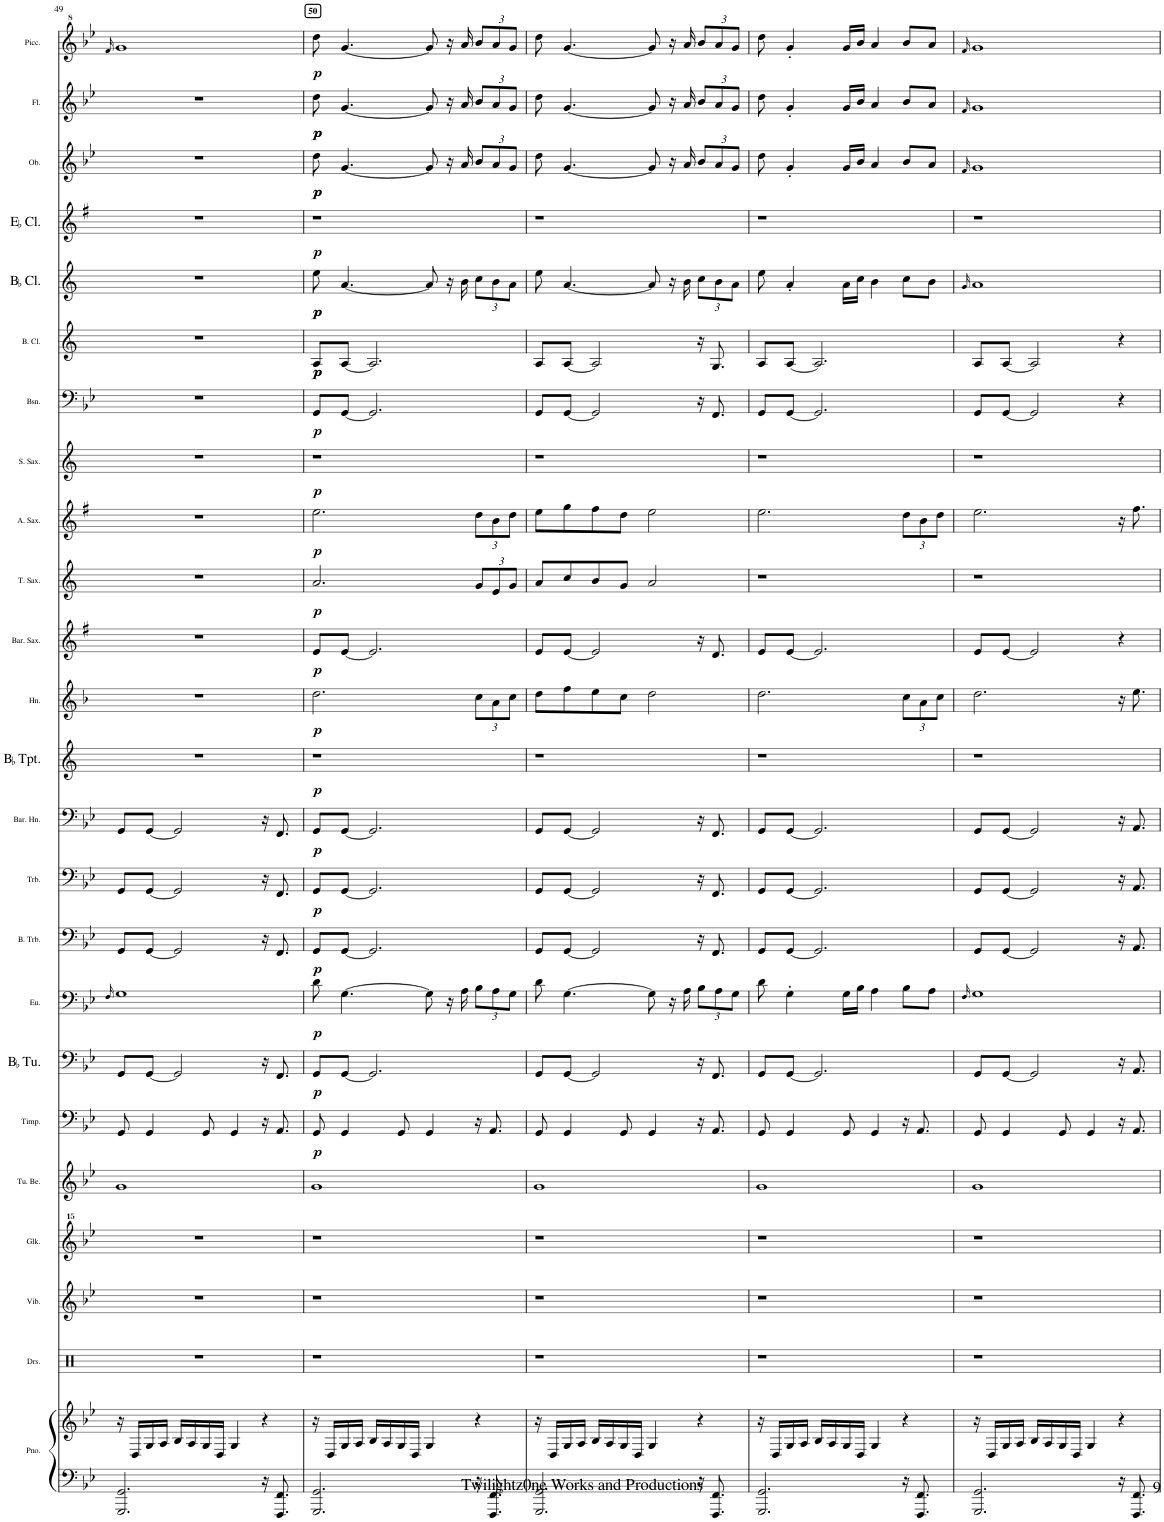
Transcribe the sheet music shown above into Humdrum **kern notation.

**kern	**kern	**kern	**kern	**kern	**kern	**kern	**dynam	**kern	**dynam	**kern	**dynam	**kern	**dynam	**kern	**dynam	**kern	**dynam	**kern	**dynam	**kern	**dynam	**kern	**dynam	**kern	**dynam	**kern	**dynam	**kern	**dynam	**kern	**dynam	**kern	**dynam	**kern	**dynam	**kern	**dynam	**kern	**dynam	**kern	**dynam	**kern	**dynam
*part24	*part24	*part23	*part22	*part21	*part20	*part19	*part19	*part18	*part18	*part17	*part17	*part16	*part16	*part15	*part15	*part14	*part14	*part13	*part13	*part12	*part12	*part11	*part11	*part10	*part10	*part9	*part9	*part8	*part8	*part7	*part7	*part6	*part6	*part5	*part5	*part4	*part4	*part3	*part3	*part2	*part2	*part1	*part1
*staff25	*staff24	*staff23	*staff22	*staff21	*staff20	*staff19	*staff19	*staff18	*staff18	*staff17	*staff17	*staff16	*staff16	*staff15	*staff15	*staff14	*staff14	*staff13	*staff13	*staff12	*staff12	*staff11	*staff11	*staff10	*staff10	*staff9	*staff9	*staff8	*staff8	*staff7	*staff7	*staff6	*staff6	*staff5	*staff5	*staff4	*staff4	*staff3	*staff3	*staff2	*staff2	*staff1	*staff1
*I"Piano	*	*I"Drumset	*I"Vibraphone	*I"Glockenspiel	*I"Tubular Bells	*I"Timpani	*	*I"BaccidentalFlat Tuba	*	*I"Euphonium	*	*I"Bass Trombone	*	*I"Trombone	*	*I"Baritone Horn	*	*I"BaccidentalFlat Trumpet	*	*I"Horn	*	*I"Baritone Saxophone	*	*I"Tenor Saxophone	*	*I"Alto Saxophone	*	*I"Soprano Saxophone	*	*I"Bassoon	*	*I"Bass Clarinet	*	*I"BaccidentalFlat Clarinet	*	*I"EaccidentalFlat Clarinet	*	*I"Oboe	*	*I"Flute	*	*I"Piccolo	*
*I'Pno.	*	*I'Drs.	*I'Vib.	*I'Glk.	*I'Tu. Be.	*I'Timp.	*	*I'BaccidentalFlat Tu.	*	*I'Eu.	*	*I'B. Trb.	*	*I'Trb.	*	*I'Bar. Hn.	*	*I'BaccidentalFlat Tpt.	*	*I'Hn.	*	*I'Bar. Sax.	*	*I'T. Sax.	*	*I'A. Sax.	*	*I'S. Sax.	*	*I'Bsn.	*	*I'B. Cl.	*	*I'BaccidentalFlat Cl.	*	*I'EaccidentalFlat Cl.	*	*I'Ob.	*	*I'Fl.	*	*I'Picc.	*
!!LO:PB:g=z
*clefF4	*clefG2	*clefX	*clefG2	*clefG^^2	*clefG2	*clefF4	*	*clefF4	*	*clefF4	*	*clefF4	*	*clefF4	*	*clefF4	*	*clefG2	*	*clefG2	*	*clefG2	*	*clefG2	*	*clefG2	*	*clefG2	*	*clefF4	*	*clefG2	*	*clefG2	*	*clefG2	*	*clefG2	*	*clefG2	*	*clefG^2	*
*	*	*	*	*	*	*	*	*	*	*	*	*	*	*	*	*Trd4c7	*	*Trd1c2	*	*Trd4c7	*	*Trd12c21	*	*Trd8c14	*	*Trd5c9	*	*Trd1c2	*	*	*	*Trd8c14	*	*Trd1c2	*	*Trd-2c-3	*	*	*	*	*	*Trd-7c-12	*
*k[b-e-]	*k[b-e-]	*k[]	*k[b-e-]	*k[b-e-]	*k[b-e-]	*k[b-e-]	*	*k[b-e-]	*	*k[b-e-]	*	*k[b-e-]	*	*k[b-e-]	*	*k[b-e-]	*	*k[]	*	*k[b-]	*	*k[f#]	*	*k[]	*	*k[f#]	*	*k[]	*	*k[b-e-]	*	*k[]	*	*k[]	*	*k[f#]	*	*k[b-e-]	*	*k[b-e-]	*	*k[b-e-]	*
*M4/4	*M4/4	*M4/4	*M4/4	*M4/4	*M4/4	*M4/4	*	*M4/4	*	*M4/4	*	*M4/4	*	*M4/4	*	*M4/4	*	*M4/4	*	*M4/4	*	*M4/4	*	*M4/4	*	*M4/4	*	*M4/4	*	*M4/4	*	*M4/4	*	*M4/4	*	*M4/4	*	*M4/4	*	*M4/4	*	*M4/4	*
=49	=49	=49	=49	=49	=49	=49	=49	=49	=49	=49	=49	=49	=49	=49	=49	=49	=49	=49	=49	=49	=49	=49	=49	=49	=49	=49	=49	=49	=49	=49	=49	=49	=49	=49	=49	=49	=49	=49	=49	=49	=49	=49	=49
.	.	.	.	.	.	.	.	.	.	16qF/	.	.	.	.	.	.	.	.	.	.	.	.	.	.	.	.	.	.	.	.	.	.	.	.	.	.	.	.	.	.	.	16qff/	.
2.GGG/ 2.GG/	16r	1r	1r	1r	1g	8GG/	.	8GG/L	.	1G	.	8GG/L	.	8GG/L	.	8GG/L	.	1r	.	1r	.	1r	.	1r	.	1r	.	1r	.	1r	.	1r	.	1r	.	1r	.	1r	.	1r	.	1gg	.
.	16D/LL	.	.	.	.	.	.	.	.	.	.	.	.	.	.	.	.	.	.	.	.	.	.	.	.	.	.	.	.	.	.	.	.	.	.	.	.	.	.	.	.	.	.
.	16G/	.	.	.	.	4GG/	.	[8GG/J	.	.	.	[8GG/J	.	[8GG/J	.	[8GG/J	.	.	.	.	.	.	.	.	.	.	.	.	.	.	.	.	.	.	.	.	.	.	.	.	.	.	.
.	16A/JJ	.	.	.	.	.	.	.	.	.	.	.	.	.	.	.	.	.	.	.	.	.	.	.	.	.	.	.	.	.	.	.	.	.	.	.	.	.	.	.	.	.	.
.	16B-/LL	.	.	.	.	.	.	2GG/]	.	.	.	2GG/]	.	2GG/]	.	2GG/]	.	.	.	.	.	.	.	.	.	.	.	.	.	.	.	.	.	.	.	.	.	.	.	.	.	.	.
.	16A/	.	.	.	.	.	.	.	.	.	.	.	.	.	.	.	.	.	.	.	.	.	.	.	.	.	.	.	.	.	.	.	.	.	.	.	.	.	.	.	.	.	.
.	16G/	.	.	.	.	8GG/	.	.	.	.	.	.	.	.	.	.	.	.	.	.	.	.	.	.	.	.	.	.	.	.	.	.	.	.	.	.	.	.	.	.	.	.	.
.	16D/JJ	.	.	.	.	.	.	.	.	.	.	.	.	.	.	.	.	.	.	.	.	.	.	.	.	.	.	.	.	.	.	.	.	.	.	.	.	.	.	.	.	.	.
.	4G/	.	.	.	.	4GG/	.	.	.	.	.	.	.	.	.	.	.	.	.	.	.	.	.	.	.	.	.	.	.	.	.	.	.	.	.	.	.	.	.	.	.	.	.
16r	4r	.	.	.	.	16r	.	16r	.	.	.	16r	.	16r	.	16r	.	.	.	.	.	.	.	.	.	.	.	.	.	.	.	.	.	.	.	.	.	.	.	.	.	.	.
8.FFF/ 8.FF/	.	.	.	.	.	8.AA/	.	8.FF/	.	.	.	8.FF/	.	8.FF/	.	8.FF/	.	.	.	.	.	.	.	.	.	.	.	.	.	.	.	.	.	.	.	.	.	.	.	.	.	.	.
=50	=50	=50	=50	=50	=50	=50	=50	=50	=50	=50	=50	=50	=50	=50	=50	=50	=50	=50	=50	=50	=50	=50	=50	=50	=50	=50	=50	=50	=50	=50	=50	=50	=50	=50	=50	=50	=50	=50	=50	=50	=50	=50	=50
!	!	!	!	!	!	!	!	!	!	!	!	!	!	!	!	!	!	!	!	!	!	!	!	!	!	!	!	!	!	!	!	!	!	!	!	!	!	!	!	!	!	!LO:TX:a:B:t=50	!
!	!	!	!	!	!	!	!LO:DY:b	!	!LO:DY:b	!	!LO:DY:b	!	!LO:DY:b	!	!LO:DY:b	!	!LO:DY:b	!	!LO:DY:b	!	!LO:DY:b	!	!LO:DY:b	!	!LO:DY:b	!	!LO:DY:b	!	!LO:DY:b	!	!LO:DY:b	!	!LO:DY:b	!	!	!	!	!	!	!	!	!	!
!	!	!	!	!	!	!	!	!	!	!	!	!	!	!	!	!	!	!	!	!	!	!	!	!	!	!	!	!	!	!	!	!	!LO:DY:n=1:b	!	!LO:DY:b	!	!	!	!	!	!	!	!
!	!	!	!	!	!	!	!	!	!	!	!	!	!	!	!	!	!	!	!	!	!	!	!	!	!	!	!	!	!	!	!	!	!	!	!LO:DY:n=1:b	!	!LO:DY:b	!	!LO:DY:b	!	!	!	!
!	!	!	!	!	!	!	!	!	!	!	!	!	!	!	!	!	!	!	!	!	!	!	!	!	!	!	!	!	!	!	!	!	!	!	!	!	!	!	!LO:DY:n=1:b	!	!LO:DY:b	!	!
!	!	!	!	!	!	!	!	!	!	!	!	!	!	!	!	!	!	!	!	!	!	!	!	!	!	!	!	!	!	!	!	!	!	!	!	!	!	!	!	!	!LO:DY:n=1:b	!	!LO:DY:b
2.GGG/ 2.GG/	16r	1r	1r	1r	1g	8GG/	p	8GG/L	p	8d\	p	8GG/L	p	8GG/L	p	8GG/L	p	1r	p	2.dd\	p	8e/L	p	2.a/	p	2.ee\	p	1r	p	8GG/L	p	8A/L	p p	8ee\	p p	1r	p	8dd\	p p	8dd\	p p	8ddd\	p
.	16D/LL	.	.	.	.	.	.	.	.	.	.	.	.	.	.	.	.	.	.	.	.	.	.	.	.	.	.	.	.	.	.	.	.	.	.	.	.	.	.	.	.	.	.
.	16G/	.	.	.	.	4GG/	.	[8GG/J	.	[4.G\	.	[8GG/J	.	[8GG/J	.	[8GG/J	.	.	.	.	.	[8e/J	.	.	.	.	.	.	.	[8GG/J	.	[8A/J	.	[4.a/	.	.	.	[4.g/	.	[4.g/	.	[4.gg/	.
.	16A/JJ	.	.	.	.	.	.	.	.	.	.	.	.	.	.	.	.	.	.	.	.	.	.	.	.	.	.	.	.	.	.	.	.	.	.	.	.	.	.	.	.	.	.
.	16B-/LL	.	.	.	.	.	.	2.GG/]	.	.	.	2.GG/]	.	2.GG/]	.	2.GG/]	.	.	.	.	.	2.e/]	.	.	.	.	.	.	.	2.GG/]	.	2.A/]	.	.	.	.	.	.	.	.	.	.	.
.	16A/	.	.	.	.	.	.	.	.	.	.	.	.	.	.	.	.	.	.	.	.	.	.	.	.	.	.	.	.	.	.	.	.	.	.	.	.	.	.	.	.	.	.
.	16G/	.	.	.	.	8GG/	.	.	.	.	.	.	.	.	.	.	.	.	.	.	.	.	.	.	.	.	.	.	.	.	.	.	.	.	.	.	.	.	.	.	.	.	.
.	16D/JJ	.	.	.	.	.	.	.	.	.	.	.	.	.	.	.	.	.	.	.	.	.	.	.	.	.	.	.	.	.	.	.	.	.	.	.	.	.	.	.	.	.	.
.	4G/	.	.	.	.	4GG/	.	.	.	8G\]	.	.	.	.	.	.	.	.	.	.	.	.	.	.	.	.	.	.	.	.	.	.	.	8a/]	.	.	.	8g/]	.	8g/]	.	8gg/]	.
.	.	.	.	.	.	.	.	.	.	16r	.	.	.	.	.	.	.	.	.	.	.	.	.	.	.	.	.	.	.	.	.	.	.	16r	.	.	.	16r	.	16r	.	16r	.
.	.	.	.	.	.	.	.	.	.	16A\	.	.	.	.	.	.	.	.	.	.	.	.	.	.	.	.	.	.	.	.	.	.	.	16b\	.	.	.	16a/	.	16a/	.	16aa/	.
*	*	*	*	*	*	*	*	*	*	*Xbrackettup	*	*	*	*	*	*	*	*	*	*Xbrackettup	*	*	*	*Xbrackettup	*	*Xbrackettup	*	*	*	*	*	*	*	*Xbrackettup	*	*	*	*Xbrackettup	*	*Xbrackettup	*	*Xbrackettup	*
16r	4r	.	.	.	.	16r	.	.	.	12B-\L	.	.	.	.	.	.	.	.	.	12cc\L	.	.	.	12g/L	.	12dd\L	.	.	.	.	.	.	.	12cc\L	.	.	.	12b-/L	.	12b-/L	.	12bb-/L	.
8.FFF/ 8.FF/	.	.	.	.	.	8.AA/	.	.	.	.	.	.	.	.	.	.	.	.	.	.	.	.	.	.	.	.	.	.	.	.	.	.	.	.	.	.	.	.	.	.	.	.	.
.	.	.	.	.	.	.	.	.	.	12A\	.	.	.	.	.	.	.	.	.	12a\	.	.	.	12e/	.	12b\	.	.	.	.	.	.	.	12b\	.	.	.	12a/	.	12a/	.	12aa/	.
.	.	.	.	.	.	.	.	.	.	12G\J	.	.	.	.	.	.	.	.	.	12cc\J	.	.	.	12g/J	.	12dd\J	.	.	.	.	.	.	.	12a\J	.	.	.	12g/J	.	12g/J	.	12gg/J	.
=51	=51	=51	=51	=51	=51	=51	=51	=51	=51	=51	=51	=51	=51	=51	=51	=51	=51	=51	=51	=51	=51	=51	=51	=51	=51	=51	=51	=51	=51	=51	=51	=51	=51	=51	=51	=51	=51	=51	=51	=51	=51	=51	=51
2.GGG/ 2.GG/	16r	1r	1r	1r	1g	8GG/	.	8GG/L	.	8d\	.	8GG/L	.	8GG/L	.	8GG/L	.	1r	.	8dd\L	.	8e/L	.	8a/L	.	8ee\L	.	1r	.	8GG/L	.	8A/L	.	8ee\	.	1r	.	8dd\	.	8dd\	.	8ddd\	.
.	16D/LL	.	.	.	.	.	.	.	.	.	.	.	.	.	.	.	.	.	.	.	.	.	.	.	.	.	.	.	.	.	.	.	.	.	.	.	.	.	.	.	.	.	.
.	16G/	.	.	.	.	4GG/	.	[8GG/J	.	[4.G\	.	[8GG/J	.	[8GG/J	.	[8GG/J	.	.	.	8ff\	.	[8e/J	.	8cc/	.	8gg\	.	.	.	[8GG/J	.	[8A/J	.	[4.a/	.	.	.	[4.g/	.	[4.g/	.	[4.gg/	.
.	16A/JJ	.	.	.	.	.	.	.	.	.	.	.	.	.	.	.	.	.	.	.	.	.	.	.	.	.	.	.	.	.	.	.	.	.	.	.	.	.	.	.	.	.	.
.	16B-/LL	.	.	.	.	.	.	2GG/]	.	.	.	2GG/]	.	2GG/]	.	2GG/]	.	.	.	8ee\	.	2e/]	.	8b/	.	8ff#\	.	.	.	2GG/]	.	2A/]	.	.	.	.	.	.	.	.	.	.	.
.	16A/	.	.	.	.	.	.	.	.	.	.	.	.	.	.	.	.	.	.	.	.	.	.	.	.	.	.	.	.	.	.	.	.	.	.	.	.	.	.	.	.	.	.
.	16G/	.	.	.	.	8GG/	.	.	.	.	.	.	.	.	.	.	.	.	.	8cc\J	.	.	.	8g/J	.	8dd\J	.	.	.	.	.	.	.	.	.	.	.	.	.	.	.	.	.
.	16D/JJ	.	.	.	.	.	.	.	.	.	.	.	.	.	.	.	.	.	.	.	.	.	.	.	.	.	.	.	.	.	.	.	.	.	.	.	.	.	.	.	.	.	.
.	4G/	.	.	.	.	4GG/	.	.	.	8G\]	.	.	.	.	.	.	.	.	.	2dd\	.	.	.	2a/	.	2ee\	.	.	.	.	.	.	.	8a/]	.	.	.	8g/]	.	8g/]	.	8gg/]	.
.	.	.	.	.	.	.	.	.	.	16r	.	.	.	.	.	.	.	.	.	.	.	.	.	.	.	.	.	.	.	.	.	.	.	16r	.	.	.	16r	.	16r	.	16r	.
.	.	.	.	.	.	.	.	.	.	16A\	.	.	.	.	.	.	.	.	.	.	.	.	.	.	.	.	.	.	.	.	.	.	.	16b\	.	.	.	16a/	.	16a/	.	16aa/	.
16r	4r	.	.	.	.	16r	.	16r	.	12B-\L	.	16r	.	16r	.	16r	.	.	.	.	.	16r	.	.	.	.	.	.	.	16r	.	16r	.	12cc\L	.	.	.	12b-/L	.	12b-/L	.	12bb-/L	.
8.FFF/ 8.FF/	.	.	.	.	.	8.AA/	.	8.FF/	.	.	.	8.FF/	.	8.FF/	.	8.FF/	.	.	.	.	.	8.d/	.	.	.	.	.	.	.	8.FF/	.	8.G/	.	.	.	.	.	.	.	.	.	.	.
.	.	.	.	.	.	.	.	.	.	12A\	.	.	.	.	.	.	.	.	.	.	.	.	.	.	.	.	.	.	.	.	.	.	.	12b\	.	.	.	12a/	.	12a/	.	12aa/	.
.	.	.	.	.	.	.	.	.	.	12G\J	.	.	.	.	.	.	.	.	.	.	.	.	.	.	.	.	.	.	.	.	.	.	.	12a\J	.	.	.	12g/J	.	12g/J	.	12gg/J	.
=52	=52	=52	=52	=52	=52	=52	=52	=52	=52	=52	=52	=52	=52	=52	=52	=52	=52	=52	=52	=52	=52	=52	=52	=52	=52	=52	=52	=52	=52	=52	=52	=52	=52	=52	=52	=52	=52	=52	=52	=52	=52	=52	=52
2.GGG/ 2.GG/	16r	1r	1r	1r	1g	8GG/	.	8GG/L	.	8d\	.	8GG/L	.	8GG/L	.	8GG/L	.	1r	.	2.dd\	.	8e/L	.	1r	.	2.ee\	.	1r	.	8GG/L	.	8A/L	.	8ee\	.	1r	.	8dd\	.	8dd\	.	8ddd\	.
.	16D/LL	.	.	.	.	.	.	.	.	.	.	.	.	.	.	.	.	.	.	.	.	.	.	.	.	.	.	.	.	.	.	.	.	.	.	.	.	.	.	.	.	.	.
.	16G/	.	.	.	.	4GG/	.	[8GG/J	.	4G'\	.	[8GG/J	.	[8GG/J	.	[8GG/J	.	.	.	.	.	[8e/J	.	.	.	.	.	.	.	[8GG/J	.	[8A/J	.	4a'/	.	.	.	4g'/	.	4g'/	.	4gg'/	.
.	16A/JJ	.	.	.	.	.	.	.	.	.	.	.	.	.	.	.	.	.	.	.	.	.	.	.	.	.	.	.	.	.	.	.	.	.	.	.	.	.	.	.	.	.	.
.	16B-/LL	.	.	.	.	.	.	2.GG/]	.	.	.	2.GG/]	.	2.GG/]	.	2.GG/]	.	.	.	.	.	2.e/]	.	.	.	.	.	.	.	2.GG/]	.	2.A/]	.	.	.	.	.	.	.	.	.	.	.
.	16A/	.	.	.	.	.	.	.	.	.	.	.	.	.	.	.	.	.	.	.	.	.	.	.	.	.	.	.	.	.	.	.	.	.	.	.	.	.	.	.	.	.	.
.	16G/	.	.	.	.	8GG/	.	.	.	16G\LL	.	.	.	.	.	.	.	.	.	.	.	.	.	.	.	.	.	.	.	.	.	.	.	16a\LL	.	.	.	16g/LL	.	16g/LL	.	16gg/LL	.
.	16D/JJ	.	.	.	.	.	.	.	.	16B-\JJ	.	.	.	.	.	.	.	.	.	.	.	.	.	.	.	.	.	.	.	.	.	.	.	16cc\JJ	.	.	.	16b-/JJ	.	16b-/JJ	.	16bb-/JJ	.
.	4G/	.	.	.	.	4GG/	.	.	.	4A\	.	.	.	.	.	.	.	.	.	.	.	.	.	.	.	.	.	.	.	.	.	.	.	4b\	.	.	.	4a/	.	4a/	.	4aa/	.
16r	4r	.	.	.	.	16r	.	.	.	8B-\L	.	.	.	.	.	.	.	.	.	12cc\L	.	.	.	.	.	12dd\L	.	.	.	.	.	.	.	8cc\L	.	.	.	8b-/L	.	8b-/L	.	8bb-/L	.
8.FFF/ 8.FF/	.	.	.	.	.	8.AA/	.	.	.	.	.	.	.	.	.	.	.	.	.	.	.	.	.	.	.	.	.	.	.	.	.	.	.	.	.	.	.	.	.	.	.	.	.
.	.	.	.	.	.	.	.	.	.	.	.	.	.	.	.	.	.	.	.	12a\	.	.	.	.	.	12b\	.	.	.	.	.	.	.	.	.	.	.	.	.	.	.	.	.
.	.	.	.	.	.	.	.	.	.	8A\J	.	.	.	.	.	.	.	.	.	.	.	.	.	.	.	.	.	.	.	.	.	.	.	8b\J	.	.	.	8a/J	.	8a/J	.	8aa/J	.
.	.	.	.	.	.	.	.	.	.	.	.	.	.	.	.	.	.	.	.	12cc\J	.	.	.	.	.	12dd\J	.	.	.	.	.	.	.	.	.	.	.	.	.	.	.	.	.
=53	=53	=53	=53	=53	=53	=53	=53	=53	=53	=53	=53	=53	=53	=53	=53	=53	=53	=53	=53	=53	=53	=53	=53	=53	=53	=53	=53	=53	=53	=53	=53	=53	=53	=53	=53	=53	=53	=53	=53	=53	=53	=53	=53
.	.	.	.	.	.	.	.	.	.	16qF/	.	.	.	.	.	.	.	.	.	.	.	.	.	.	.	.	.	.	.	.	.	.	.	16qg/	.	.	.	16qf/	.	16qf/	.	16qff/	.
2.GGG/ 2.GG/	16r	1r	1r	1r	1g	8GG/	.	8GG/L	.	1G	.	8GG/L	.	8GG/L	.	8GG/L	.	1r	.	2.dd\	.	8e/L	.	1r	.	2.ee\	.	1r	.	8GG/L	.	8A/L	.	1a	.	1r	.	1g	.	1g	.	1gg	.
.	16D/LL	.	.	.	.	.	.	.	.	.	.	.	.	.	.	.	.	.	.	.	.	.	.	.	.	.	.	.	.	.	.	.	.	.	.	.	.	.	.	.	.	.	.
.	16G/	.	.	.	.	4GG/	.	[8GG/J	.	.	.	[8GG/J	.	[8GG/J	.	[8GG/J	.	.	.	.	.	[8e/J	.	.	.	.	.	.	.	[8GG/J	.	[8A/J	.	.	.	.	.	.	.	.	.	.	.
.	16A/JJ	.	.	.	.	.	.	.	.	.	.	.	.	.	.	.	.	.	.	.	.	.	.	.	.	.	.	.	.	.	.	.	.	.	.	.	.	.	.	.	.	.	.
.	16B-/LL	.	.	.	.	.	.	2GG/]	.	.	.	2GG/]	.	2GG/]	.	2GG/]	.	.	.	.	.	2e/]	.	.	.	.	.	.	.	2GG/]	.	2A/]	.	.	.	.	.	.	.	.	.	.	.
.	16A/	.	.	.	.	.	.	.	.	.	.	.	.	.	.	.	.	.	.	.	.	.	.	.	.	.	.	.	.	.	.	.	.	.	.	.	.	.	.	.	.	.	.
.	16G/	.	.	.	.	8GG/	.	.	.	.	.	.	.	.	.	.	.	.	.	.	.	.	.	.	.	.	.	.	.	.	.	.	.	.	.	.	.	.	.	.	.	.	.
.	16D/JJ	.	.	.	.	.	.	.	.	.	.	.	.	.	.	.	.	.	.	.	.	.	.	.	.	.	.	.	.	.	.	.	.	.	.	.	.	.	.	.	.	.	.
.	4G/	.	.	.	.	4GG/	.	.	.	.	.	.	.	.	.	.	.	.	.	.	.	.	.	.	.	.	.	.	.	.	.	.	.	.	.	.	.	.	.	.	.	.	.
16r	4r	.	.	.	.	16r	.	16r	.	.	.	16r	.	16r	.	16r	.	.	.	16r	.	4r	.	.	.	16r	.	.	.	4r	.	4r	.	.	.	.	.	.	.	.	.	.	.
8.FFF/ 8.FF/	.	.	.	.	.	8.AA/	.	8.AA/	.	.	.	8.AA/	.	8.AA/	.	8.AA/	.	.	.	8.ee\	.	.	.	.	.	8.ff#\	.	.	.	.	.	.	.	.	.	.	.	.	.	.	.	.	.
=	=	=	=	=	=	=	=	=	=	=	=	=	=	=	=	=	=	=	=	=	=	=	=	=	=	=	=	=	=	=	=	=	=	=	=	=	=	=	=	=	=	=	=
*-	*-	*-	*-	*-	*-	*-	*-	*-	*-	*-	*-	*-	*-	*-	*-	*-	*-	*-	*-	*-	*-	*-	*-	*-	*-	*-	*-	*-	*-	*-	*-	*-	*-	*-	*-	*-	*-	*-	*-	*-	*-	*-	*-
